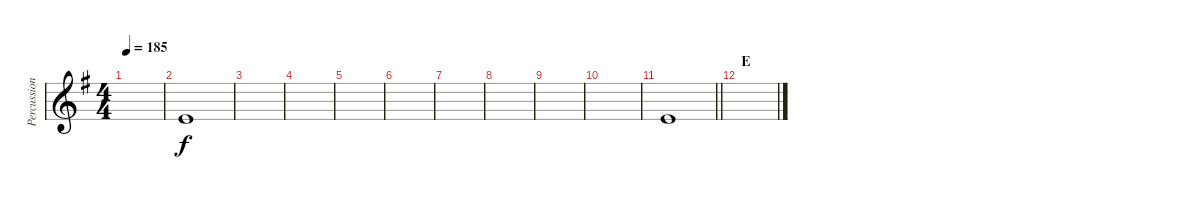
\track ("Percussion II" "Percussion") {instrument reversecymbal}
\staff {score}
\tuning (E4 B3 G3 D3 A2 E2) {hide}
\ts (4 4)
\tempo 185
\clef g2
\ks g
|
0.1.1 |
|
|
|
|
|
|
|
|
\barLineRight lightlight
0.1.1 |
\section ("" "E")
